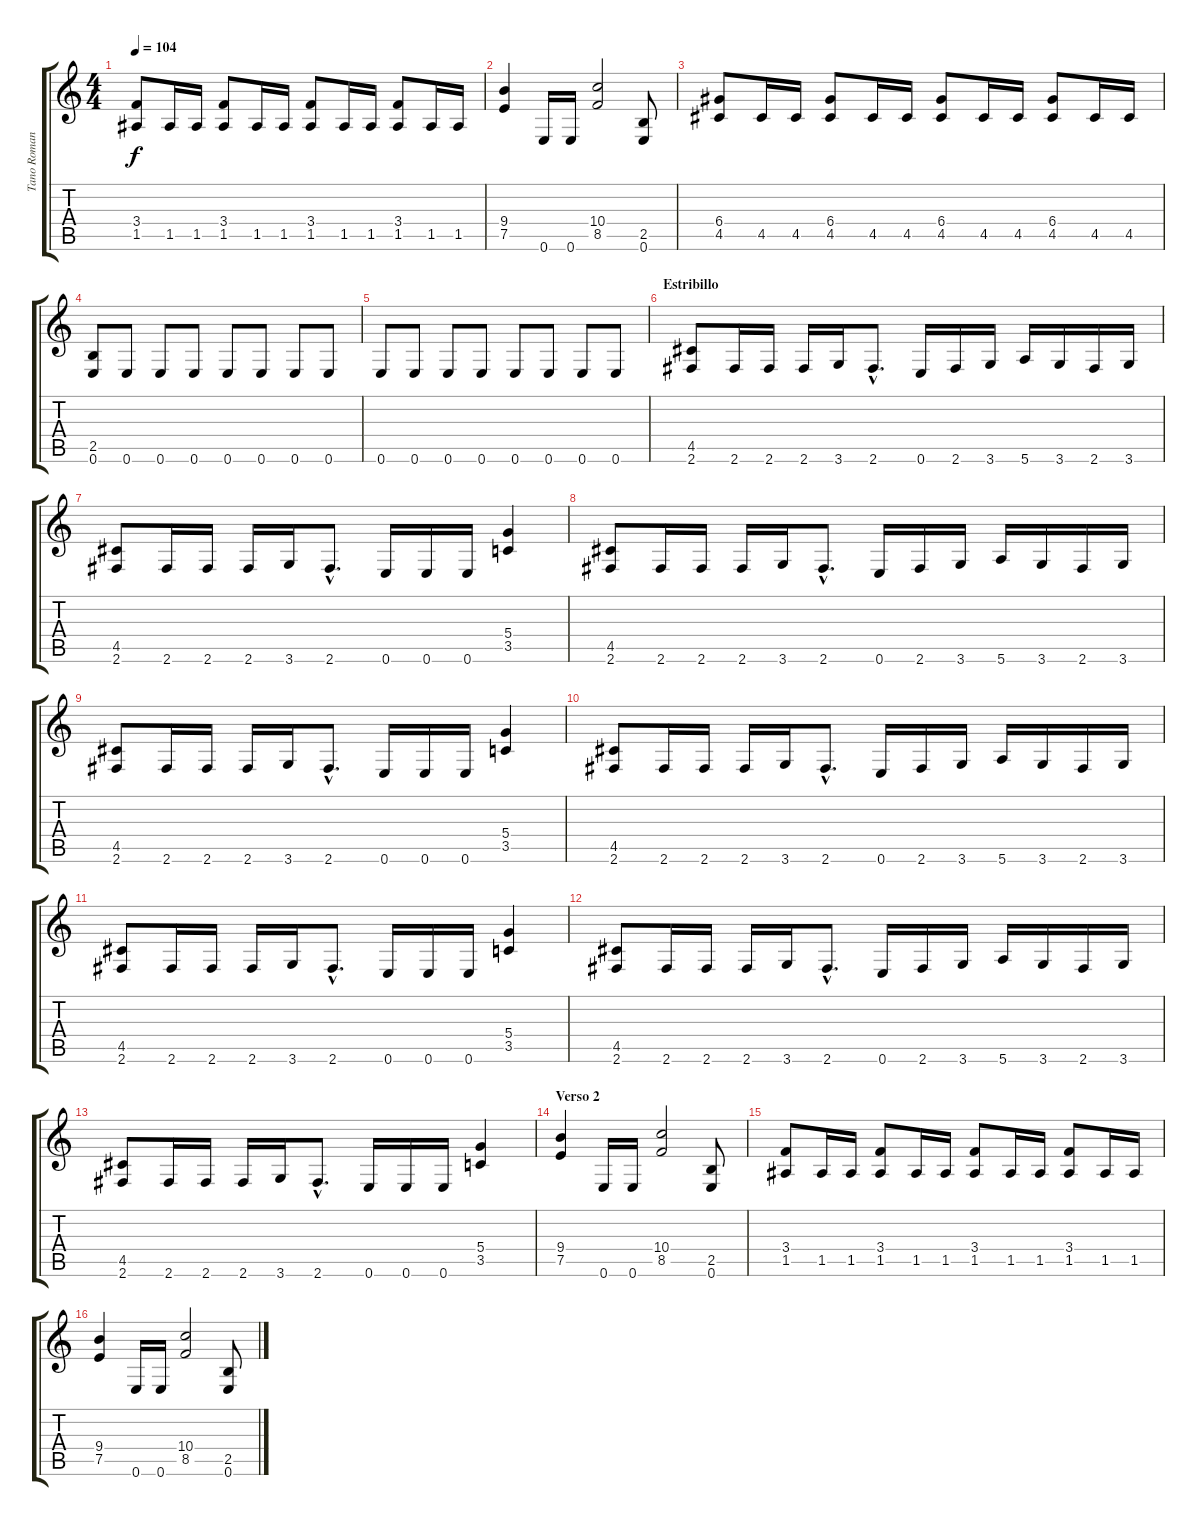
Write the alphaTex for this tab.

\track ("Tano Romano (Gtr 2)" "Tano Roman") {instrument distortionguitar}
\staff {score tabs}
\tuning (E4 B3 G3 D3 A2 E2) {hide}
\ts (4 4)
\tempo 104
\clef g2
\ks c
(3.4 1.5).8{dy f} 1.5.16 1.5.16 (3.4 1.5).8 1.5.16 1.5.16 (3.4 1.5).8 1.5.16 1.5.16 (3.4 1.5).8 1.5.16 1.5.16 |
(9.4 7.5).4 0.6.16 0.6.16 (10.4 8.5).2 (2.5 0.6).8 |
(6.4 4.5).8 4.5.16 4.5.16 (6.4 4.5).8 4.5.16 4.5.16 (6.4 4.5).8 4.5.16 4.5.16 (6.4 4.5).8 4.5.16 4.5.16 |
(2.5 0.6).8 0.6.8 0.6.8 0.6.8 0.6.8 0.6.8 0.6.8 0.6.8 |
0.6.8 0.6.8 0.6.8 0.6.8 0.6.8 0.6.8 0.6.8 0.6.8 |
\section ("" "Estribillo")
(4.5 2.6).8 2.6.16 2.6.16 2.6.16 3.6.16 2.6{hac}.8{d} 0.6.16 2.6.16 3.6.16 5.6.16 3.6.16 2.6.16 3.6.16 |
(4.5 2.6).8 2.6.16 2.6.16 2.6.16 3.6.16 2.6{hac}.8{d} 0.6.16 0.6.16 0.6.16 (5.4 3.5).4 |
(4.5 2.6).8 2.6.16 2.6.16 2.6.16 3.6.16 2.6{hac}.8{d} 0.6.16 2.6.16 3.6.16 5.6.16 3.6.16 2.6.16 3.6.16 |
(4.5 2.6).8 2.6.16 2.6.16 2.6.16 3.6.16 2.6{hac}.8{d} 0.6.16 0.6.16 0.6.16 (5.4 3.5).4 |
(4.5 2.6).8 2.6.16 2.6.16 2.6.16 3.6.16 2.6{hac}.8{d} 0.6.16 2.6.16 3.6.16 5.6.16 3.6.16 2.6.16 3.6.16 |
(4.5 2.6).8 2.6.16 2.6.16 2.6.16 3.6.16 2.6{hac}.8{d} 0.6.16 0.6.16 0.6.16 (5.4 3.5).4 |
(4.5 2.6).8 2.6.16 2.6.16 2.6.16 3.6.16 2.6{hac}.8{d} 0.6.16 2.6.16 3.6.16 5.6.16 3.6.16 2.6.16 3.6.16 |
(4.5 2.6).8 2.6.16 2.6.16 2.6.16 3.6.16 2.6{hac}.8{d} 0.6.16 0.6.16 0.6.16 (5.4 3.5).4 |
\section ("" "Verso 2")
(9.4 7.5).4 0.6.16 0.6.16 (10.4 8.5).2 (2.5 0.6).8 |
(3.4 1.5).8 1.5.16 1.5.16 (3.4 1.5).8 1.5.16 1.5.16 (3.4 1.5).8 1.5.16 1.5.16 (3.4 1.5).8 1.5.16 1.5.16 |
(9.4 7.5).4 0.6.16 0.6.16 (10.4 8.5).2 (2.5 0.6).8
